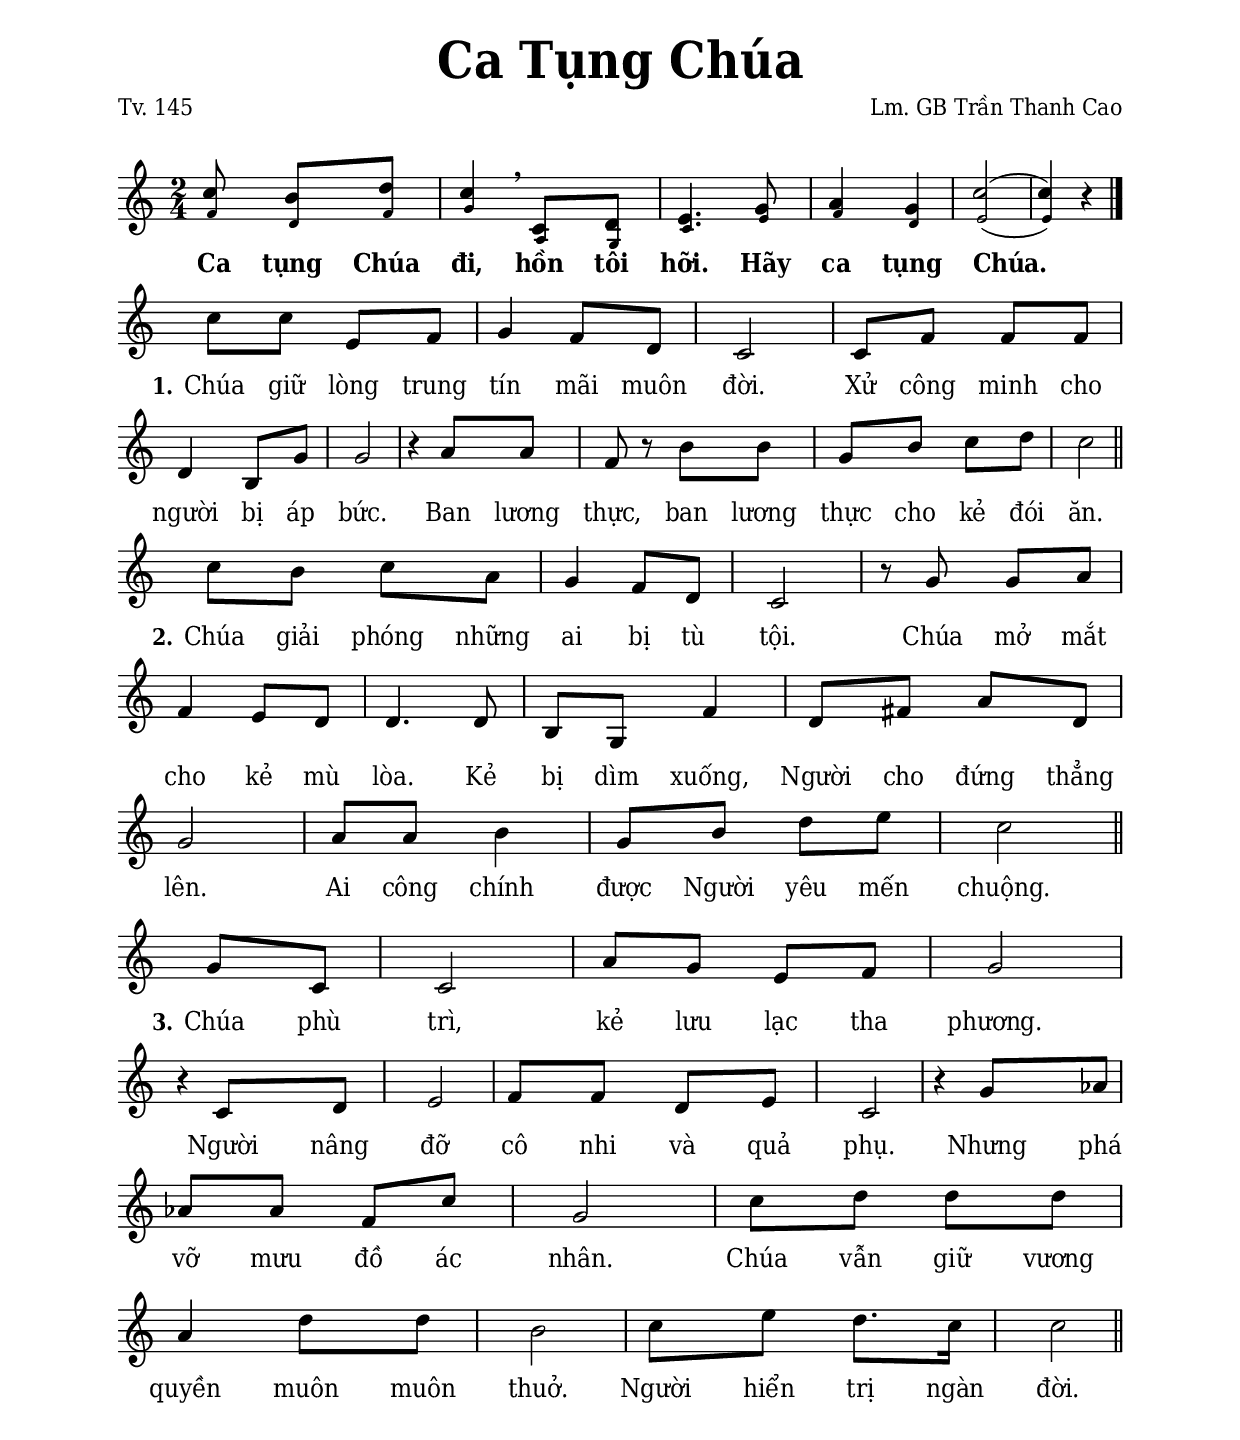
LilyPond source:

% Cài đặt chung
\version "2.22.1"
\include "english.ly"

\header {
  title = \markup { \fontsize #3 "Ca Tụng Chúa" }
  poet = "Tv. 145"
  composer = "Lm. GB Trần Thanh Cao"
  arranger = " "
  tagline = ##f
}

% Nhạc điệp khúc
nhacDiepKhucSop = \relative c'' {
  \partial 4. c8 b d |
  c4 \breathe c,8 d |
  e4. g8 |
  a4 g |
  c2 ^( |
  c4) r \bar "|."
}

nhacDiepKhucBas = \relative c' {
  \partial 4. f8 d f |
  g4 a,8 g |
  c4. e8 |
  f4 d |
  e2 _( |
  e4) r
}

% Nhạc phiên khúc
nhacPhienKhucMot = \relative c'' {
  c8 c e, f |
  g4 f8 d |
  c2 |
  c8 f f f |
  d4 b8 g' |
  g2 |
  r4 a8 a |
  f r b b |
  g b c d |
  c2 \bar "||"
}

nhacPhienKhucHai = \relative c'' {
  c8 b c a |
  g4 f8 d |
  c2 |
  r8 g' g a |
  f4 e8 d |
  d4. d8 |
  b g f'4 |
  d8 fs a d, |
  g2 |
  a8 a b4 |
  g8 b d e |
  c2 \bar "||"
}

nhacPhienKhucBa = \relative c'' {
  \partial 4 g8 c, |
  c2 |
  a'8 g e f |
  g2 |
  r4 c,8 d |
  e2 |
  f8 f d e |
  c2 |
  r4 g'8 af |
  af af f c' |
  g2 |
  c8 d d d |
  a4 d8 d |
  b2 |
  c8 e d8. c16 |
  c2 \bar "||"
}

% Lời điệp khúc
loiDiepKhuc = \lyricmode {
  Ca tụng Chúa đi, hồn tôi hỡi.
  Hãy ca tụng Chúa.
}

% Lời phiên khúc
loiPhienKhucMot = \lyricmode {
  \set stanza = #"1."
  Chúa giữ lòng trung tín mãi muôn đời.
  Xử công minh cho người bị áp bức.
  Ban lương thực, ban lương thực cho kẻ đói ăn.
}

loiPhienKhucHai = \lyricmode {
  \set stanza = #"2."
  Chúa giải phóng những ai bị tù tội.
  Chúa mở mắt cho kẻ mù lòa.
  Kẻ bị dìm xuống, Người cho đứng thẳng lên.
  Ai công chính được Người yêu mến chuộng.
}

loiPhienKhucBa = \lyricmode {
  \set stanza = #"3."
  Chúa phù trì, kẻ lưu lạc tha phương.
  Người nâng đỡ cô nhi và quả phụ.
  Nhưng phá vỡ mưu đồ ác nhân.
  Chúa vẫn giữ vương quyền muôn muôn thuở.
  Người hiển trị ngàn đời.
}

% Dàn trang
\paper {
  #(set-paper-size "a4")
  top-margin = 20\mm
  bottom-margin = 10\mm
  left-margin = 20\mm
  right-margin = 20\mm
  indent = #0
  #(define fonts
    (make-pango-font-tree
      "Deja Vu Serif Condensed"
      "Deja Vu Serif Condensed"
      "Deja Vu Serif Condensed"
      (/ 20 20)))
  page-count = #1
  system-system-spacing = #'((basic-distance . 12)
                             (minimum-distance . 12)
                             (padding . 1))
  score-system-spacing = #'((basic-distance . 12)
                             (minimum-distance . 12)
                             (padding . 1))
}

% Thiết lập tông và nhịp
TongNhip = { \key c \major \time 2/4 }

% Đổi kích thước nốt cho bè phụ
notBePhu =
#(define-music-function (font-size music) (number? ly:music?)
   (for-some-music
     (lambda (m)
       (if (music-is-of-type? m 'rhythmic-event)
           (begin
             (set! (ly:music-property m 'tweaks)
                   (cons `(font-size . ,font-size)
                         (ly:music-property m 'tweaks)))
             #t)
           #f))
     music)
   music)

\score {
  \new ChoirStaff <<
    \new Staff = diepKhuc \with {
        \consists "Merge_rests_engraver"
        %\magnifyStaff #(magstep +1)
        printPartCombineTexts = ##f
      }
      <<
      \new Voice \TongNhip \partCombine 
        \nhacDiepKhucSop
        \notBePhu -3 { \nhacDiepKhucBas }
      \new NullVoice = nhacThamChieu \nhacDiepKhucSop
      \new Lyrics \with {
          \override VerticalAxisGroup.
            nonstaff-relatedstaff-spacing.padding = #0.2
          \override VerticalAxisGroup.
            nonstaff-unrelatedstaff-spacing.padding = #1
        }
        \lyricsto nhacThamChieu \loiDiepKhuc
      >>
  >>
  \layout {
    ragged-last = ##f
    \override Lyrics.LyricText.font-series = #'bold
    %\override Lyrics.LyricText.font-size = #+2
    \override Lyrics.LyricSpace.minimum-distance = #3
    \override Score.BarNumber.break-visibility = ##(#f #f #f)
    \override Score.SpacingSpanner.uniform-stretching = ##t
  }
}

\score {
  \new ChoirStaff <<
    \new Staff = phienKhuc \with {
        %\magnifyStaff #(magstep +1)
      }
      <<
      \new Voice = beSop {
        \key c \major \time 2/4 \nhacPhienKhucMot
      }
    >>
    \new Lyrics \with {
          \override VerticalAxisGroup.
            nonstaff-relatedstaff-spacing.padding = #1.2
          \override VerticalAxisGroup.
            nonstaff-unrelatedstaff-spacing.padding = #1
        }
        \lyricsto beSop \loiPhienKhucMot
  >>
  \layout {
    \override Staff.TimeSignature.transparent = ##t
    %\override Lyrics.LyricText.font-size = #+2
    \override Lyrics.LyricSpace.minimum-distance = #2.2
    \override Score.BarNumber.break-visibility = ##(#f #f #f)
    \override Score.SpacingSpanner.uniform-stretching = ##t
  }
}

\score {
  \new ChoirStaff <<
    \new Staff = phienKhuc \with {
        %\magnifyStaff #(magstep +1)
      }
      <<
      \new Voice = beSop {
        \key c \major \time 2/4 \nhacPhienKhucHai
      }
    >>
    \new Lyrics \with {
          \override VerticalAxisGroup.
            nonstaff-relatedstaff-spacing.padding = #1.5
          \override VerticalAxisGroup.
            nonstaff-unrelatedstaff-spacing.padding = #1
        }
        \lyricsto beSop \loiPhienKhucHai
  >>
  \layout {
    \override Staff.TimeSignature.transparent = ##t
    %\override Lyrics.LyricText.font-size = #+2
    \override Lyrics.LyricSpace.minimum-distance = #3
    \override Score.BarNumber.break-visibility = ##(#f #f #f)
    \override Score.SpacingSpanner.uniform-stretching = ##t
  }
}

\score {
  \new ChoirStaff <<
    \new Staff = phienKhuc \with {
        %\magnifyStaff #(magstep +1)
      }
      <<
      \new Voice = beSop {
        \key c \major \time 2/4 \nhacPhienKhucBa
      }
    >>
    \new Lyrics \with {
          \override VerticalAxisGroup.
            nonstaff-relatedstaff-spacing.padding = #1.5
          \override VerticalAxisGroup.
            nonstaff-unrelatedstaff-spacing.padding = #1
        }
        \lyricsto beSop \loiPhienKhucBa
  >>
  \layout {
    \override Staff.TimeSignature.transparent = ##t
    %\override Lyrics.LyricText.font-size = #+2
    \override Lyrics.LyricSpace.minimum-distance = #5
    \override Score.BarNumber.break-visibility = ##(#f #f #f)
    \override Score.SpacingSpanner.uniform-stretching = ##t
  }
}
